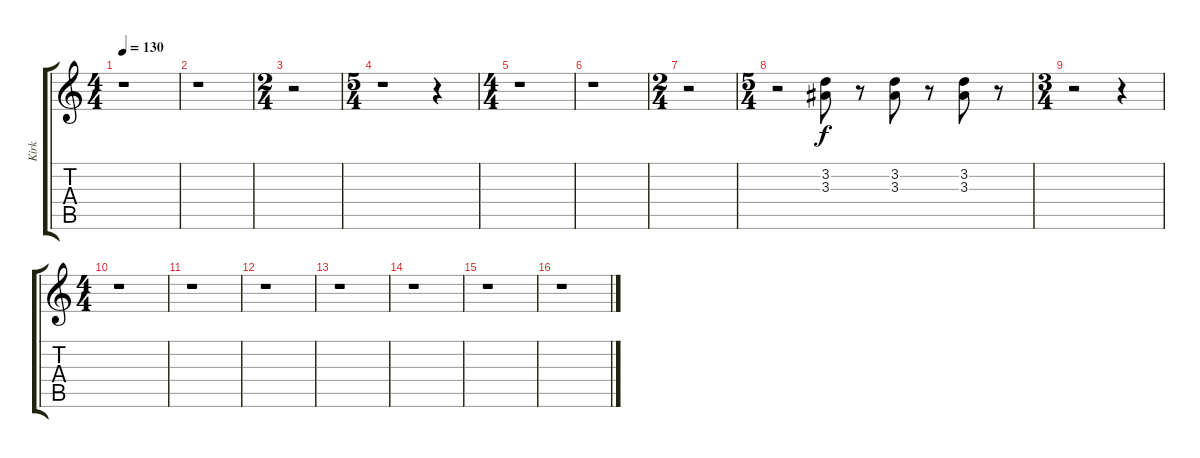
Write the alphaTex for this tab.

\track ("Kirk" "Kirk") {instrument distortionguitar}
\staff {score tabs}
\tuning (E4 B3 G3 D3 A2 E2) {hide}
\ts (4 4)
\tempo 130
\clef g2
\ks c
r.1{dy f} |
r.1 |
\ts (2 4)
r.2 |
\ts (5 4)
r.1 r.4 |
\ts (4 4)
r.1 |
r.1 |
\ts (2 4)
r.2 |
\ts (5 4)
\section ("" "")
r.2 (3.2 3.3).8 r.8 (3.2 3.3).8 r.8 (3.2 3.3).8 r.8 |
\ts (3 4)
r.2 r.4 |
\ts (4 4)
\section ("" "")
r.1 |
\section ("" "")
r.1 |
r.1 |
r.1 |
r.1 |
r.1 |
r.1
